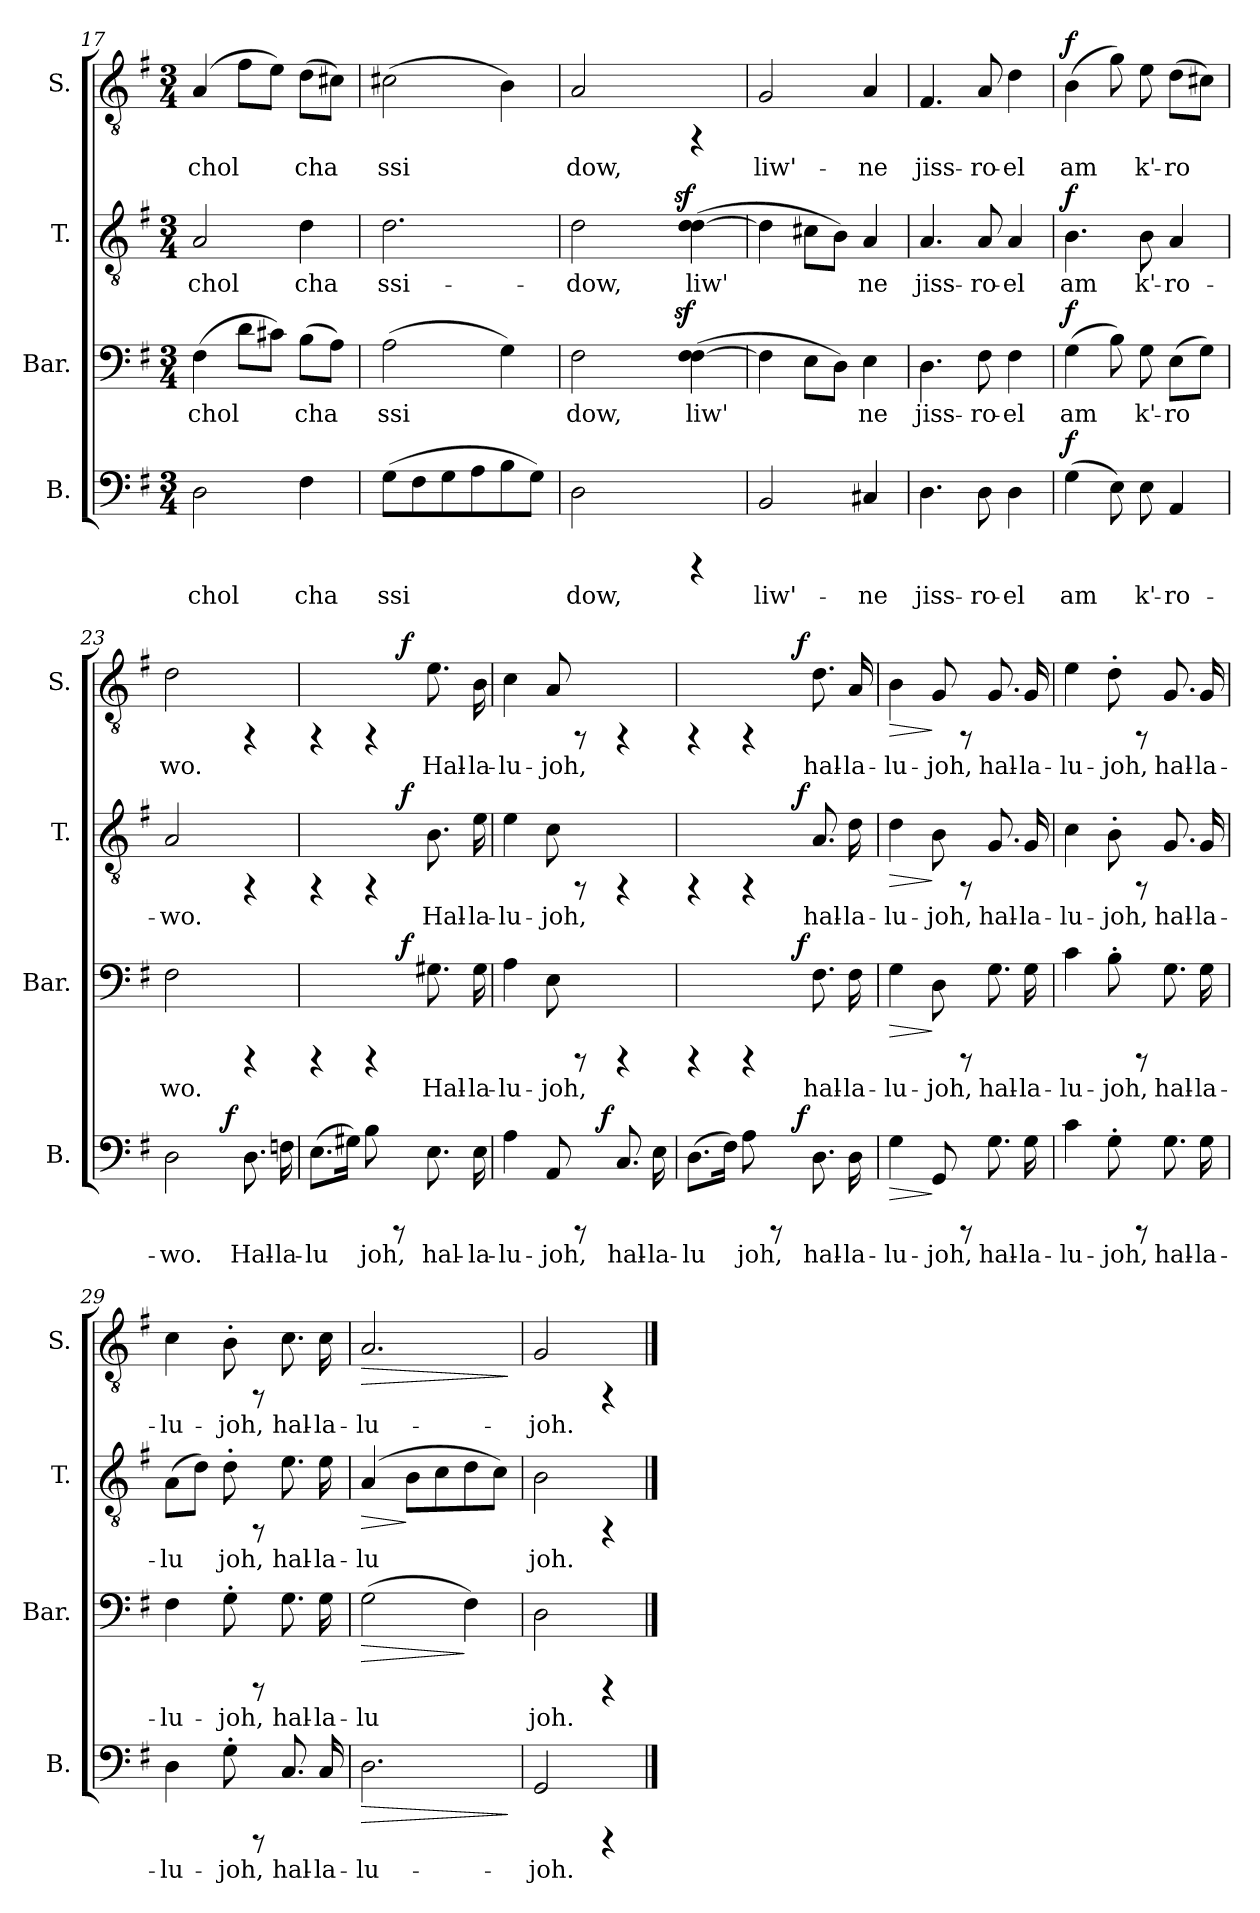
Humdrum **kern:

**kern	**text	**dynam	**kern	**text	**dynam	**kern	**text	**dynam	**kern	**text	**dynam
*part4	*part4	*part4	*part3	*part3	*part3	*part2	*part2	*part2	*part1	*part1	*part1
*staff4	*staff4	*staff4	*staff3	*staff3	*staff3	*staff2	*staff2	*staff2	*staff1	*staff1	*staff1
*I"B.	*	*	*I"Bar.	*	*	*I"T.	*	*	*I"S.	*	*
*I'B.	*	*	*I'Bar.	*	*	*I'T.	*	*	*I'S.	*	*
*clefF4	*	*	*clefF4	*	*	*clefGv2	*	*	*clefGv2	*	*
*k[f#]	*	*	*k[f#]	*	*	*k[f#]	*	*	*k[f#]	*	*
*G:	*	*	*G:	*	*	*G:	*	*	*G:	*	*
*M3/4	*	*	*M3/4	*	*	*M3/4	*	*	*M3/4	*	*
=17	=17	=17	=17	=17	=17	=17	=17	=17	=17	=17	=17
!	!LO:LY:b:cj	!	!	!LO:LY:b:cj	!	!	!LO:LY:b:cj	!	!	!LO:LY:b:cj	!
2D\	-chol	.	(>4F#\	-chol	.	2A/	-chol	.	(>4A/	-chol	.
!	!	!	!	!LO:LY:b:cj	!	!	!	!	!	!LO:LY:b:cj	!
.	.	.	8d\L	.	.	.	.	.	8f#\L	.	.
!	!	!	!	!LO:LY:b:cj	!	!	!	!	!	!LO:LY:b:cj	!
.	.	.	8c#X\J)	.	.	.	.	.	8e\J)	.	.
!	!LO:LY:b:cj	!	!	!LO:LY:b:cj	!	!	!LO:LY:b:cj	!	!	!LO:LY:b:cj	!
4F#\	cha	.	(>8B\L	cha	.	4d\	cha	.	(>8d\L	cha	.
!	!	!	!	!LO:LY:b:cj	!	!	!	!	!	!LO:LY:b:cj	!
.	.	.	8A\J)	.	.	.	.	.	8c#X\J)	.	.
=18	=18	=18	=18	=18	=18	=18	=18	=18	=18	=18	=18
!	!LO:LY:b:cj	!	!	!LO:LY:b:cj	!	!	!LO:LY:b:cj	!	!	!LO:LY:b:cj	!
(>8G\L	ssi-	.	(>2A\	ssi-	.	2.d\	ssi-	.	(>2c#X\	ssi-	.
!	!LO:LY:b:cj	!	!	!	!	!	!	!	!	!	!
8F#\	--	.	.	.	.	.	.	.	.	.	.
!	!LO:LY:b:cj	!	!	!	!	!	!	!	!	!	!
8G\	--	.	.	.	.	.	.	.	.	.	.
!	!LO:LY:b:cj	!	!	!	!	!	!	!	!	!	!
8A\	--	.	.	.	.	.	.	.	.	.	.
!	!LO:LY:b:cj	!	!	!LO:LY:b:cj	!	!	!	!	!	!LO:LY:b:cj	!
8B\	--	.	4G\)	--	.	.	.	.	4B\)	--	.
!	!LO:LY:b:cj	!	!	!	!	!	!	!	!	!	!
8G\J)	--	.	.	.	.	.	.	.	.	.	.
=19	=19	=19	=19	=19	=19	=19	=19	=19	=19	=19	=19
!	!LO:LY:b:cj	!	!	!LO:LY:b:cj	!	!	!LO:LY:b:cj	!	!	!LO:LY:b:cj	!
*	*	*	*^	*	*	*^	*	*	*	*	*
2D\	-dow,	.	2F#\	4ryy	-dow,	.	2d\	4ryy	-dow,	.	2A/	-dow,	.
.	.	.	.	8ryy	.	.	.	8ryy	.	.	.	.	.
.	.	.	.	16ryy	.	.	.	16ryy	.	.	.	.	.
.	.	.	.	64ryy	.	.	.	64ryy	.	.	.	.	.
!	!	!	!	!	!	!LO:DY:a	!	!	!	!LO:DY:a	!	!	!
.	.	.	.	4ryy	.	sf	.	4ryy	.	sf	.	.	.
!	!	!	!	!	!LO:LY:b:cj	!	!	!	!LO:LY:b:cj	!	!	!	!
4rCCC	.	.	(>4F#\ [>4F#\	.	liw'-	.	(>4d\ [>4d\	.	liw'-	.	4rFF	.	.
.	.	.	.	32.ryy	.	.	.	32.ryy	.	.	.	.	.
=20	=20	=20	=20	=20	=20	=20	=20	=20	=20	=20	=20	=20	=20
!	!LO:LY:b:cj	!	!	!	!LO:LY:b:cj	!	!	!	!LO:LY:b:cj	!	!	!LO:LY:b:cj	!
*	*	*	*v	*v	*	*	*	*	*	*	*	*	*
*	*	*	*	*	*	*v	*v	*	*	*	*	*
2BB/	liw'-	.	4F#\]	--	.	4d\]	--	.	2G/	liw'-	.
!	!	!	!	!LO:LY:b:cj	!	!	!LO:LY:b:cj	!	!	!	!
.	.	.	8E\L	--	.	8c#X\L	--	.	.	.	.
!	!	!	!	!LO:LY:b:cj	!	!	!LO:LY:b:cj	!	!	!	!
.	.	.	8D\J)	--	.	8B\J)	--	.	.	.	.
!	!LO:LY:b:cj	!	!	!LO:LY:b:cj	!	!	!LO:LY:b:cj	!	!	!LO:LY:b:cj	!
4C#X/	-ne	.	4E\	-ne	.	4A/	-ne	.	4A/	-ne	.
=21	=21	=21	=21	=21	=21	=21	=21	=21	=21	=21	=21
!	!LO:LY:b:cj	!	!	!LO:LY:b:cj	!	!	!LO:LY:b:cj	!	!	!LO:LY:b:cj	!
4.D\	jiss-	.	4.D\	jiss-	.	4.A/	jiss-	.	4.F#/	jiss-	.
!	!LO:LY:b:cj	!	!	!LO:LY:b:cj	!	!	!LO:LY:b:cj	!	!	!LO:LY:b:cj	!
8D\	-ro-	.	8F#\	-ro-	.	8A/	-ro-	.	8A/	-ro-	.
!	!LO:LY:b:cj	!	!	!LO:LY:b:cj	!	!	!LO:LY:b:cj	!	!	!LO:LY:b:cj	!
4D\	-el	.	4F#\	-el	.	4A/	-el	.	4d\	-el	.
=22	=22	=22	=22	=22	=22	=22	=22	=22	=22	=22	=22
!	!LO:LY:b:cj	!LO:DY:a	!	!LO:LY:b:cj	!LO:DY:a	!	!LO:LY:b:cj	!LO:DY:a	!	!LO:LY:b:cj	!LO:DY:a
(>4G\	am	f	(>4G\	am	f	4.B\	am	f	(>4B\	am	f
!	!LO:LY:b:cj	!	!	!LO:LY:b:cj	!	!	!	!	!	!LO:LY:b:cj	!
8E\)	.	.	8B\)	.	.	.	.	.	8g\)	.	.
!	!LO:LY:b:cj	!	!	!LO:LY:b:cj	!	!	!LO:LY:b:cj	!	!	!LO:LY:b:cj	!
8E\	k'-	.	8G\	k'-	.	8B\	k'-	.	8e\	k'-	.
!	!LO:LY:b:cj	!	!	!LO:LY:b:cj	!	!	!LO:LY:b:cj	!	!	!LO:LY:b:cj	!
4AA/	-ro-	.	(>8E\L	-ro-	.	4A/	-ro-	.	(>8d\L	-ro-	.
!	!	!	!	!LO:LY:b:cj	!	!	!	!	!	!LO:LY:b:cj	!
.	.	.	8G\J)	--	.	.	.	.	8c#X\J)	--	.
!!LO:PB:g=z
=23	=23	=23	=23	=23	=23	=23	=23	=23	=23	=23	=23
!	!LO:LY:b:cj	!	!	!LO:LY:b:cj	!	!	!LO:LY:b:cj	!	!	!LO:LY:b:cj	!
*^	*	*	*	*	*	*	*	*	*	*	*
2D\	4..ryy	-wo.	.	2F#\	-wo.	.	2A/	-wo.	.	2d\	-wo.	.
!	!	!	!LO:DY:a	!	!	!	!	!	!	!	!	!
.	4ryy	.	f	.	.	.	.	.	.	.	.	.
!	!	!LO:LY:b:cj	!	!	!	!	!	!	!	!	!	!
8.D\	.	Hal-	.	4rCCC	.	.	4rFF	.	.	4rFF	.	.
!	!	!LO:LY:b:cj	!	!	!	!	!	!	!	!	!	!
16Fn\	16ryy	-la-	.	.	.	.	.	.	.	.	.	.
=24	=24	=24	=24	=24	=24	=24	=24	=24	=24	=24	=24	=24
!	!	!LO:LY:b:cj	!	!	!	!	!	!	!	!	!	!
*v	*v	*	*	*^	*	*	*^	*	*	*^	*	*
(>8.E\L	-lu-	.	4rCCC	4ryy	.	.	4rFF	4ryy	.	.	4rFF	4ryy	.	.
!	!LO:LY:b:cj	!	!	!	!	!	!	!	!	!	!	!	!	!
16G#X\J)	--	.	.	.	.	.	.	.	.	.	.	.	.	.
!	!LO:LY:b:cj	!	!	!	!	!	!	!	!	!	!	!	!	!
8B\	-joh,	.	4rCCC	8ryy	.	.	4rFF	8ryy	.	.	4rFF	8ryy	.	.
8rCCC	.	.	.	64ryy	.	.	.	64ryy	.	.	.	64ryy	.	.
!	!	!	!	!	!	!LO:DY:a	!	!	!	!LO:DY:a	!	!	!	!LO:DY:a
.	.	.	.	4ryy	.	f	.	4ryy	.	f	.	4ryy	.	f
!	!LO:LY:b:cj	!	!	!	!LO:LY:b:cj	!	!	!	!LO:LY:b:cj	!	!	!	!LO:LY:b:cj	!
8.E\	hal-	.	8.G#X\	.	Hal-	.	8.B\	.	Hal-	.	8.e\	.	Hal-	.
.	.	.	.	16..ryy	.	.	.	16..ryy	.	.	.	16..ryy	.	.
!	!LO:LY:b:cj	!	!	!	!LO:LY:b:cj	!	!	!	!LO:LY:b:cj	!	!	!	!LO:LY:b:cj	!
16E\	-la-	.	16G#\	.	-la-	.	16e\	.	-la-	.	16B\	.	-la-	.
=25	=25	=25	=25	=25	=25	=25	=25	=25	=25	=25	=25	=25	=25	=25
!	!LO:LY:b:cj	!	!	!	!LO:LY:b:cj	!	!	!	!LO:LY:b:cj	!	!	!	!LO:LY:b:cj	!
*	*	*	*v	*v	*	*	*	*	*	*	*v	*v	*	*
*^	*	*	*	*	*	*v	*v	*	*	*	*	*
4A\	4ryy	-lu-	.	4A\	-lu-	.	4e\	-lu-	.	4c\	-lu-	.
!	!	!LO:LY:b:cj	!	!	!LO:LY:b:cj	!	!	!LO:LY:b:cj	!	!	!LO:LY:b:cj	!
8AA/	8ryy	-joh,	.	8E\	-joh,	.	8c\	-joh,	.	8A/	-joh,	.
8rCCC	16ryy	.	.	8rCCC	.	.	8rFF	.	.	8rFF	.	.
.	64ryy	.	.	.	.	.	.	.	.	.	.	.
!	!	!	!LO:DY:a	!	!	!	!	!	!	!	!	!
.	4ryy	.	f	.	.	.	.	.	.	.	.	.
!	!	!LO:LY:b:cj	!	!	!	!	!	!	!	!	!	!
8.C/	.	hal-	.	4rCCC	.	.	4rFF	.	.	4rFF	.	.
!	!	!LO:LY:b:cj	!	!	!	!	!	!	!	!	!	!
16E\	.	-la-	.	.	.	.	.	.	.	.	.	.
.	32.ryy	.	.	.	.	.	.	.	.	.	.	.
=26	=26	=26	=26	=26	=26	=26	=26	=26	=26	=26	=26	=26
!	!	!LO:LY:b:cj	!	!	!	!	!	!	!	!	!	!
*	*	*	*	*^	*	*	*^	*	*	*^	*	*
(>8.D\L	4ryy	-lu-	.	4rCCC	4ryy	.	.	4rFF	4ryy	.	.	4rFF	4ryy	.	.
!	!	!LO:LY:b:cj	!	!	!	!	!	!	!	!	!	!	!	!	!
16F#\J)	.	--	.	.	.	.	.	.	.	.	.	.	.	.	.
!	!	!LO:LY:b:cj	!	!	!	!	!	!	!	!	!	!	!	!	!
8A\	8ryy	-joh,	.	4rCCC	8ryy	.	.	4rFF	8ryy	.	.	4rFF	8ryy	.	.
8rCCC	16ryy	.	.	.	16ryy	.	.	.	16ryy	.	.	.	16ryy	.	.
.	64ryy	.	.	.	64ryy	.	.	.	64ryy	.	.	.	64ryy	.	.
!	!	!	!LO:DY:a	!	!	!	!LO:DY:a	!	!	!	!LO:DY:a	!	!	!	!LO:DY:a
.	4ryy	.	f	.	4ryy	.	f	.	4ryy	.	f	.	4ryy	.	f
!	!	!LO:LY:b:cj	!	!	!	!LO:LY:b:cj	!	!	!	!LO:LY:b:cj	!	!	!	!LO:LY:b:cj	!
8.D\	.	hal-	.	8.F#\	.	hal-	.	8.A/	.	hal-	.	8.d\	.	hal-	.
!	!	!LO:LY:b:cj	!	!	!	!LO:LY:b:cj	!	!	!	!LO:LY:b:cj	!	!	!	!LO:LY:b:cj	!
16D\	.	-la-	.	16F#\	.	-la-	.	16d\	.	-la-	.	16A/	.	-la-	.
.	32.ryy	.	.	.	32.ryy	.	.	.	32.ryy	.	.	.	32.ryy	.	.
!!LO:LB:g=z
=27	=27	=27	=27	=27	=27	=27	=27	=27	=27	=27	=27	=27	=27	=27	=27
!	!	!LO:LY:b:cj	!LO:HP:b	!	!	!LO:LY:b:cj	!LO:HP:b	!	!	!LO:LY:b:cj	!LO:HP:b	!	!	!LO:LY:b:cj	!LO:HP:b
*v	*v	*	*	*	*	*	*	*v	*v	*	*	*v	*v	*	*
*	*	*	*v	*v	*	*	*	*	*	*	*	*
4G\	-lu-	>	4G\	-lu-	>	4d\	-lu-	>	4B\	-lu-	>
!	!LO:LY:b:cj	!	!	!LO:LY:b:cj	!	!	!LO:LY:b:cj	!	!	!LO:LY:b:cj	!
8GG/	-joh,	]	8D\	-joh,	]	8B\	-joh,	]	8G/	-joh,	]
8rCCC	.	.	8rCCC	.	.	8rFF	.	.	8rFF	.	.
!	!LO:LY:b:cj	!	!	!LO:LY:b:cj	!	!	!LO:LY:b:cj	!	!	!LO:LY:b:cj	!
8.G\	hal-	.	8.G\	hal-	.	8.G/	hal-	.	8.G/	hal-	.
!	!LO:LY:b:cj	!	!	!LO:LY:b:cj	!	!	!LO:LY:b:cj	!	!	!LO:LY:b:cj	!
16G\	-la-	.	16G\	-la-	.	16G/	-la-	.	16G/	-la-	.
=28	=28	=28	=28	=28	=28	=28	=28	=28	=28	=28	=28
!	!LO:LY:b:cj	!	!	!LO:LY:b:cj	!	!	!LO:LY:b:cj	!	!	!LO:LY:b:cj	!
4c\	-lu-	.	4c\	-lu-	.	4c\	-lu-	.	4e\	-lu-	.
!	!LO:LY:b:cj	!	!	!LO:LY:b:cj	!	!	!LO:LY:b:cj	!	!	!LO:LY:b:cj	!
8G'>\	-joh,	.	8B'>\	-joh,	.	8B'>\	-joh,	.	8d'>\	-joh,	.
8rCCC	.	.	8rCCC	.	.	8rFF	.	.	8rFF	.	.
!	!LO:LY:b:cj	!	!	!LO:LY:b:cj	!	!	!LO:LY:b:cj	!	!	!LO:LY:b:cj	!
8.G\	hal-	.	8.G\	hal-	.	8.G/	hal-	.	8.G/	hal-	.
!	!LO:LY:b:cj	!	!	!LO:LY:b:cj	!	!	!LO:LY:b:cj	!	!	!LO:LY:b:cj	!
16G\	-la-	.	16G\	-la-	.	16G/	-la-	.	16G/	-la-	.
=29	=29	=29	=29	=29	=29	=29	=29	=29	=29	=29	=29
!	!LO:LY:b:cj	!	!	!LO:LY:b:cj	!	!	!LO:LY:b:cj	!	!	!LO:LY:b:cj	!
4D\	-lu-	.	4F#\	-lu-	.	(>8A\L	-lu-	.	4c\	-lu-	.
!	!	!	!	!	!	!	!LO:LY:b:cj	!	!	!	!
.	.	.	.	.	.	8d\J)	--	.	.	.	.
!	!LO:LY:b:cj	!	!	!LO:LY:b:cj	!	!	!LO:LY:b:cj	!	!	!LO:LY:b:cj	!
8G'>\	-joh,	.	8G'>\	-joh,	.	8d'>\	-joh,	.	8B'>\	-joh,	.
8rCCC	.	.	8rCCC	.	.	8rFF	.	.	8rFF	.	.
!	!LO:LY:b:cj	!	!	!LO:LY:b:cj	!	!	!LO:LY:b:cj	!	!	!LO:LY:b:cj	!
8.C/	hal-	.	8.G\	hal-	.	8.e\	hal-	.	8.c\	hal-	.
!	!LO:LY:b:cj	!	!	!LO:LY:b:cj	!	!	!LO:LY:b:cj	!	!	!LO:LY:b:cj	!
16C/	-la-	.	16G\	-la-	.	16e\	-la-	.	16c\	-la-	.
=30	=30	=30	=30	=30	=30	=30	=30	=30	=30	=30	=30
!	!LO:LY:b:cj	!LO:HP:b	!	!LO:LY:b:cj	!LO:HP:b	!	!LO:LY:b:cj	!LO:HP:b	!	!LO:LY:b:cj	!LO:HP:b
2.D\	-lu-	>	(>2G\	-lu-	>	(>4A/	-lu-	>	2.A/	-lu-	>
!	!	!	!	!	!	!	!LO:LY:b:cj	!	!	!	!
.	.	.	.	.	.	8B\L	--	]	.	.	.
!	!	!	!	!	!	!	!LO:LY:b:cj	!	!	!	!
.	.	.	.	.	.	8c\	--	.	.	.	.
!	!	!	!	!LO:LY:b:cj	!	!	!LO:LY:b:cj	!	!	!	!
.	.	.	4F#\)	--	]	8d\	--	.	.	.	.
!	!	!	!	!	!	!	!LO:LY:b:cj	!	!	!	!
.	.	.	.	.	.	8c\J)	--	.	.	.	.
.	.	]	.	.	.	.	.	.	.	.	]
=31	=31	=31	=31	=31	=31	=31	=31	=31	=31	=31	=31
!	!LO:LY:b:cj	!	!	!LO:LY:b:cj	!	!	!LO:LY:b:cj	!	!	!LO:LY:b:cj	!
2GG/	-joh.	.	2D\	-joh.	.	2B\	-joh.	.	2G/	-joh.	.
4rCCC	.	.	4rCCC	.	.	4rFF	.	.	4rFF	.	.
==	==	==	==	==	==	==	==	==	==	==	==
*-	*-	*-	*-	*-	*-	*-	*-	*-	*-	*-	*-
